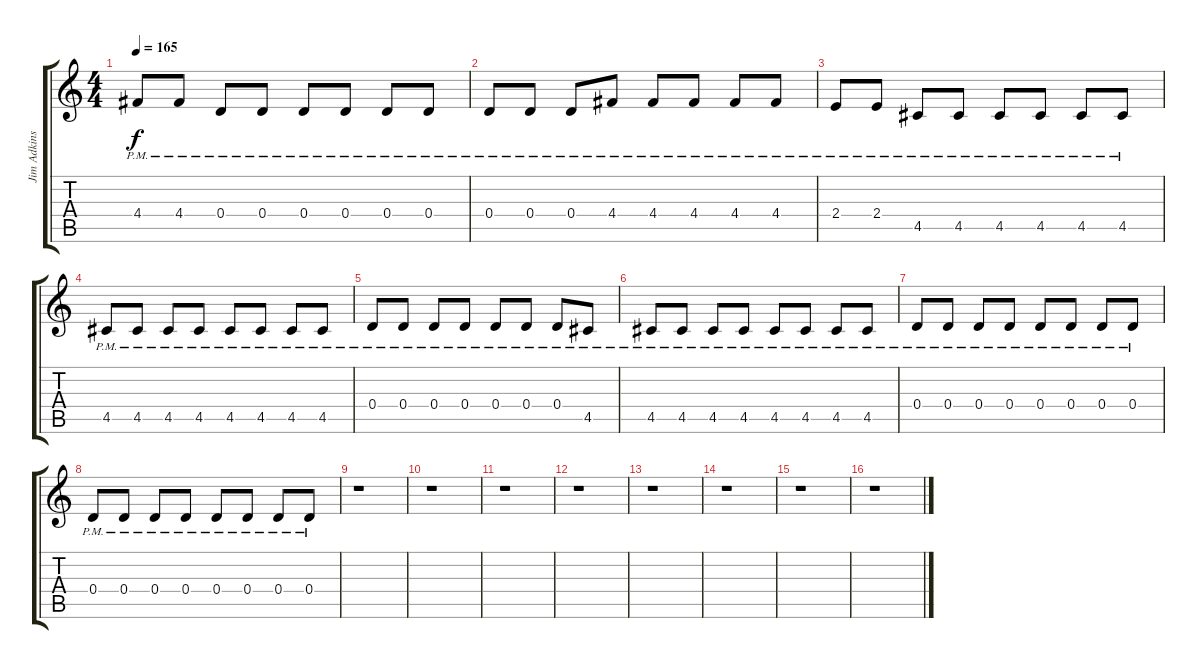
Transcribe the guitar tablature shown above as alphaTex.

\track ("Jim Adkins (Guitar 1)" "Jim Adkins") {instrument overdrivenguitar}
\staff {score tabs}
\tuning (E4 B3 G3 D3 A2 D2) {hide}
\ts (4 4)
\tempo 165
\clef g2
\ks c
4.4{pm}.8{dy f instrument overdrivenguitar} 4.4{pm}.8 0.4{pm}.8 0.4{pm}.8 0.4{pm}.8 0.4{pm}.8 0.4{pm}.8 0.4{pm}.8 |
0.4{pm}.8 0.4{pm}.8 0.4{pm}.8 4.4{pm}.8 4.4{pm}.8 4.4{pm}.8 4.4{pm}.8 4.4{pm}.8 |
2.4{pm}.8 2.4{pm}.8 4.5{pm}.8 4.5{pm}.8 4.5{pm}.8 4.5{pm}.8 4.5{pm}.8 4.5{pm}.8 |
4.5{pm}.8 4.5{pm}.8 4.5{pm}.8 4.5{pm}.8 4.5{pm}.8 4.5{pm}.8 4.5{pm}.8 4.5{pm}.8 |
0.4{pm}.8 0.4{pm}.8 0.4{pm}.8 0.4{pm}.8 0.4{pm}.8 0.4{pm}.8 0.4{pm}.8 4.5{pm}.8 |
4.5{pm}.8 4.5{pm}.8 4.5{pm}.8 4.5{pm}.8 4.5{pm}.8 4.5{pm}.8 4.5{pm}.8 4.5{pm}.8 |
0.4{pm}.8 0.4{pm}.8 0.4{pm}.8 0.4{pm}.8 0.4{pm}.8 0.4{pm}.8 0.4{pm}.8 0.4{pm}.8 |
0.4{pm}.8 0.4{pm}.8 0.4{pm}.8 0.4{pm}.8 0.4{pm}.8 0.4{pm}.8 0.4{pm}.8 0.4{pm}.8 |
r.1 |
r.1 |
r.1 |
r.1 |
r.1 |
r.1 |
r.1 |
r.1
